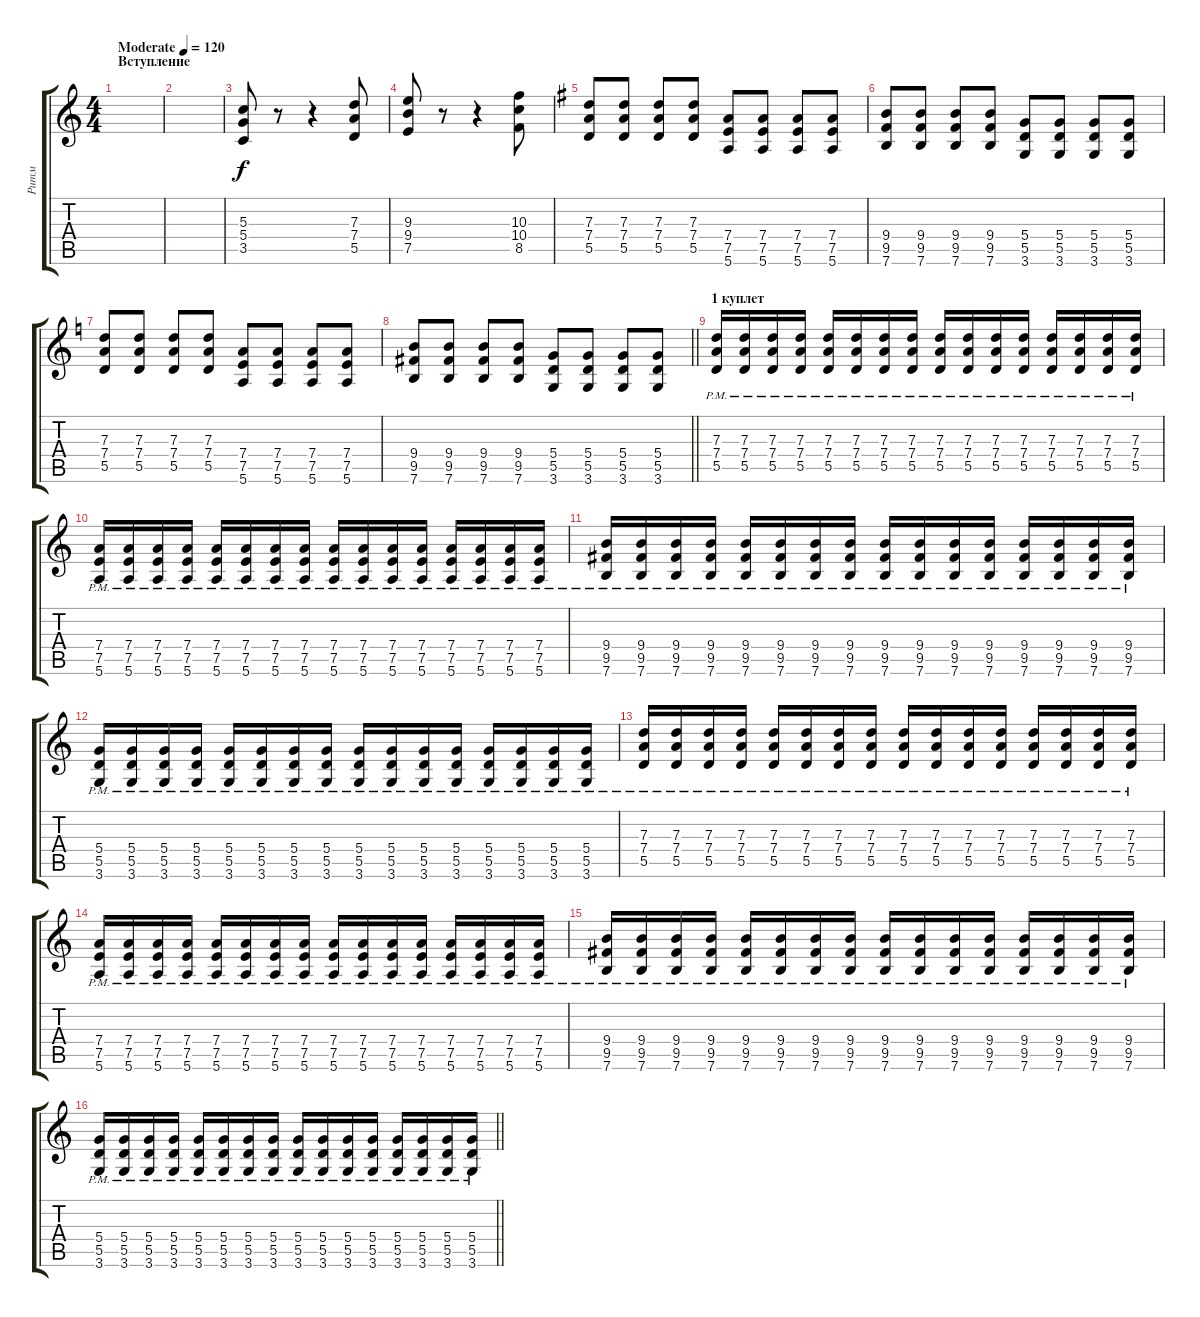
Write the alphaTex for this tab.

\track ("Ритм" "Ритм") {instrument distortionguitar}
\staff {score tabs}
\tuning (E4 B3 G3 D3 A2 E2) {hide}
\ts (4 4)
\section ("" "Вступление")
\tempo (120 "Moderate")
\clef g2
\ks c
|
|
(5.3 5.4 3.5).8 r.8 r.4 (7.3 7.4 5.5).8 |
(9.3 9.4 7.5).8 r.8 r.4 (10.3 10.4 8.5).8 |
\ks g
(7.3 7.4 5.5).8{volume 5} (7.3 7.4 5.5).8 (7.3 7.4 5.5).8 (7.3 7.4 5.5).8 (7.4 7.5 5.6).8 (7.4 7.5 5.6).8 (7.4 7.5 5.6).8 (7.4 7.5 5.6).8 |
(9.4 9.5 7.6).8 (9.4 9.5 7.6).8 (9.4 9.5 7.6).8 (9.4 9.5 7.6).8 (5.4 5.5 3.6).8 (5.4 5.5 3.6).8 (5.4 5.5 3.6).8 (5.4 5.5 3.6).8 |
\ks c
(7.3 7.4 5.5).8{volume 6} (7.3 7.4 5.5).8 (7.3 7.4 5.5).8 (7.3 7.4 5.5).8 (7.4 7.5 5.6).8 (7.4 7.5 5.6).8 (7.4 7.5 5.6).8 (7.4 7.5 5.6).8 |
\barLineRight lightlight
(9.4 9.5 7.6).8 (9.4 9.5 7.6).8 (9.4 9.5 7.6).8 (9.4 9.5 7.6).8 (5.4 5.5 3.6).8 (5.4 5.5 3.6).8 (5.4 5.5 3.6).8 (5.4 5.5 3.6).8 |
\section ("" "1 куплет")
(7.3{pm} 7.4{pm} 5.5{pm}).16{volume 6} (7.3{pm} 7.4{pm} 5.5{pm}).16 (7.3{pm} 7.4{pm} 5.5{pm}).16 (7.3{pm} 7.4{pm} 5.5{pm}).16 (7.3{pm} 7.4{pm} 5.5{pm}).16 (7.3{pm} 7.4{pm} 5.5{pm}).16 (7.3{pm} 7.4{pm} 5.5{pm}).16 (7.3{pm} 7.4{pm} 5.5{pm}).16 (7.3{pm} 7.4{pm} 5.5{pm}).16 (7.3{pm} 7.4{pm} 5.5{pm}).16 (7.3{pm} 7.4{pm} 5.5{pm}).16 (7.3{pm} 7.4{pm} 5.5{pm}).16 (7.3{pm} 7.4{pm} 5.5{pm}).16 (7.3{pm} 7.4{pm} 5.5{pm}).16 (7.3{pm} 7.4{pm} 5.5{pm}).16 (7.3{pm} 7.4{pm} 5.5{pm}).16 |
(7.4{pm} 7.5{pm} 5.6{pm}).16 (7.4{pm} 7.5{pm} 5.6{pm}).16 (7.4{pm} 7.5{pm} 5.6{pm}).16 (7.4{pm} 7.5{pm} 5.6{pm}).16 (7.4{pm} 7.5{pm} 5.6{pm}).16 (7.4{pm} 7.5{pm} 5.6{pm}).16 (7.4{pm} 7.5{pm} 5.6{pm}).16 (7.4{pm} 7.5{pm} 5.6{pm}).16 (7.4{pm} 7.5{pm} 5.6{pm}).16 (7.4{pm} 7.5{pm} 5.6{pm}).16 (7.4{pm} 7.5{pm} 5.6{pm}).16 (7.4{pm} 7.5{pm} 5.6{pm}).16 (7.4{pm} 7.5{pm} 5.6{pm}).16 (7.4{pm} 7.5{pm} 5.6{pm}).16 (7.4{pm} 7.5{pm} 5.6{pm}).16 (7.4{pm} 7.5{pm} 5.6{pm}).16 |
(9.4{pm} 9.5{pm} 7.6{pm}).16 (9.4{pm} 9.5{pm} 7.6{pm}).16 (9.4{pm} 9.5{pm} 7.6{pm}).16 (9.4{pm} 9.5{pm} 7.6{pm}).16 (9.4{pm} 9.5{pm} 7.6{pm}).16 (9.4{pm} 9.5{pm} 7.6{pm}).16 (9.4{pm} 9.5{pm} 7.6{pm}).16 (9.4{pm} 9.5{pm} 7.6{pm}).16 (9.4{pm} 9.5{pm} 7.6{pm}).16 (9.4{pm} 9.5{pm} 7.6{pm}).16 (9.4{pm} 9.5{pm} 7.6{pm}).16 (9.4{pm} 9.5{pm} 7.6{pm}).16 (9.4{pm} 9.5{pm} 7.6{pm}).16 (9.4{pm} 9.5{pm} 7.6{pm}).16 (9.4{pm} 9.5{pm} 7.6{pm}).16 (9.4{pm} 9.5{pm} 7.6{pm}).16 |
(5.4{pm} 5.5{pm} 3.6{pm}).16 (5.4{pm} 5.5{pm} 3.6{pm}).16 (5.4{pm} 5.5{pm} 3.6{pm}).16 (5.4{pm} 5.5{pm} 3.6{pm}).16 (5.4{pm} 5.5{pm} 3.6{pm}).16 (5.4{pm} 5.5{pm} 3.6{pm}).16 (5.4{pm} 5.5{pm} 3.6{pm}).16 (5.4{pm} 5.5{pm} 3.6{pm}).16 (5.4{pm} 5.5{pm} 3.6{pm}).16 (5.4{pm} 5.5{pm} 3.6{pm}).16 (5.4{pm} 5.5{pm} 3.6{pm}).16 (5.4{pm} 5.5{pm} 3.6{pm}).16 (5.4{pm} 5.5{pm} 3.6{pm}).16 (5.4{pm} 5.5{pm} 3.6{pm}).16 (5.4{pm} 5.5{pm} 3.6{pm}).16 (5.4{pm} 5.5{pm} 3.6{pm}).16 |
(7.3{pm} 7.4{pm} 5.5{pm}).16 (7.3{pm} 7.4{pm} 5.5{pm}).16 (7.3{pm} 7.4{pm} 5.5{pm}).16 (7.3{pm} 7.4{pm} 5.5{pm}).16 (7.3{pm} 7.4{pm} 5.5{pm}).16 (7.3{pm} 7.4{pm} 5.5{pm}).16 (7.3{pm} 7.4{pm} 5.5{pm}).16 (7.3{pm} 7.4{pm} 5.5{pm}).16 (7.3{pm} 7.4{pm} 5.5{pm}).16 (7.3{pm} 7.4{pm} 5.5{pm}).16 (7.3{pm} 7.4{pm} 5.5{pm}).16 (7.3{pm} 7.4{pm} 5.5{pm}).16 (7.3{pm} 7.4{pm} 5.5{pm}).16 (7.3{pm} 7.4{pm} 5.5{pm}).16 (7.3{pm} 7.4{pm} 5.5{pm}).16 (7.3{pm} 7.4{pm} 5.5{pm}).16 |
(7.4{pm} 7.5{pm} 5.6{pm}).16 (7.4{pm} 7.5{pm} 5.6{pm}).16 (7.4{pm} 7.5{pm} 5.6{pm}).16 (7.4{pm} 7.5{pm} 5.6{pm}).16 (7.4{pm} 7.5{pm} 5.6{pm}).16 (7.4{pm} 7.5{pm} 5.6{pm}).16 (7.4{pm} 7.5{pm} 5.6{pm}).16 (7.4{pm} 7.5{pm} 5.6{pm}).16 (7.4{pm} 7.5{pm} 5.6{pm}).16 (7.4{pm} 7.5{pm} 5.6{pm}).16 (7.4{pm} 7.5{pm} 5.6{pm}).16 (7.4{pm} 7.5{pm} 5.6{pm}).16 (7.4{pm} 7.5{pm} 5.6{pm}).16 (7.4{pm} 7.5{pm} 5.6{pm}).16 (7.4{pm} 7.5{pm} 5.6{pm}).16 (7.4{pm} 7.5{pm} 5.6{pm}).16 |
(9.4{pm} 9.5{pm} 7.6{pm}).16 (9.4{pm} 9.5{pm} 7.6{pm}).16 (9.4{pm} 9.5{pm} 7.6{pm}).16 (9.4{pm} 9.5{pm} 7.6{pm}).16 (9.4{pm} 9.5{pm} 7.6{pm}).16 (9.4{pm} 9.5{pm} 7.6{pm}).16 (9.4{pm} 9.5{pm} 7.6{pm}).16 (9.4{pm} 9.5{pm} 7.6{pm}).16 (9.4{pm} 9.5{pm} 7.6{pm}).16 (9.4{pm} 9.5{pm} 7.6{pm}).16 (9.4{pm} 9.5{pm} 7.6{pm}).16 (9.4{pm} 9.5{pm} 7.6{pm}).16 (9.4{pm} 9.5{pm} 7.6{pm}).16 (9.4{pm} 9.5{pm} 7.6{pm}).16 (9.4{pm} 9.5{pm} 7.6{pm}).16 (9.4{pm} 9.5{pm} 7.6{pm}).16 |
\barLineRight lightlight
(5.4{pm} 5.5{pm} 3.6{pm}).16 (5.4{pm} 5.5{pm} 3.6{pm}).16 (5.4{pm} 5.5{pm} 3.6{pm}).16 (5.4{pm} 5.5{pm} 3.6{pm}).16 (5.4{pm} 5.5{pm} 3.6{pm}).16 (5.4{pm} 5.5{pm} 3.6{pm}).16 (5.4{pm} 5.5{pm} 3.6{pm}).16 (5.4{pm} 5.5{pm} 3.6{pm}).16 (5.4{pm} 5.5{pm} 3.6{pm}).16 (5.4{pm} 5.5{pm} 3.6{pm}).16 (5.4{pm} 5.5{pm} 3.6{pm}).16 (5.4{pm} 5.5{pm} 3.6{pm}).16 (5.4{pm} 5.5{pm} 3.6{pm}).16 (5.4{pm} 5.5{pm} 3.6{pm}).16 (5.4{pm} 5.5{pm} 3.6{pm}).16 (5.4{pm} 5.5{pm} 3.6{pm}).16
